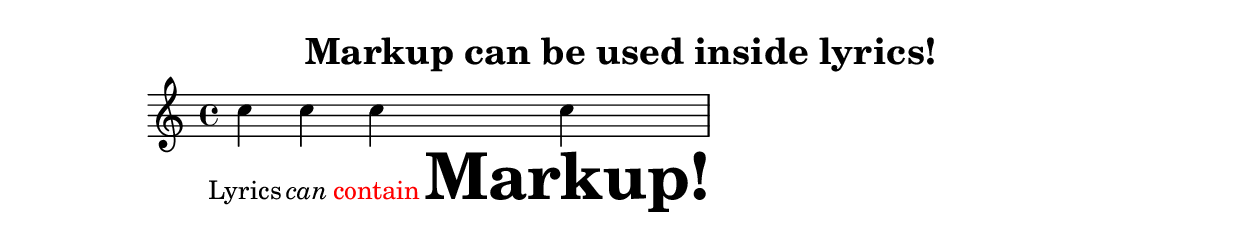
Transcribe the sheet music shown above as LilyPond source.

%% Do not edit this file; it is auto-generated from LSR http://lsr.dsi.unimi.it
%% This file is in the public domain.
\version "2.11.38"

\header {
  lsrtags = "text, vocal-music"
 texidoc = "
To format individual syllables in lyrics, use @code{\\markup @{ ....
@}} on these lyrics.
" }
% begin verbatim
% Tip taken from http://lists.gnu.org/archive/html/lilypond-user/2007-12/msg00215.html
\header {
  title = "Markup can be used inside lyrics!"
}

mel = \relative c'' { c4 c c c }
lyr = \lyricmode {
  Lyrics \markup { \italic "can" } \markup {\with-color #red "contain" }
  \markup {\fontsize #8 \bold "Markup!" }
}

<<
  \context Voice = melody \mel
  \context Lyrics \lyricsto melody \lyr
>>

